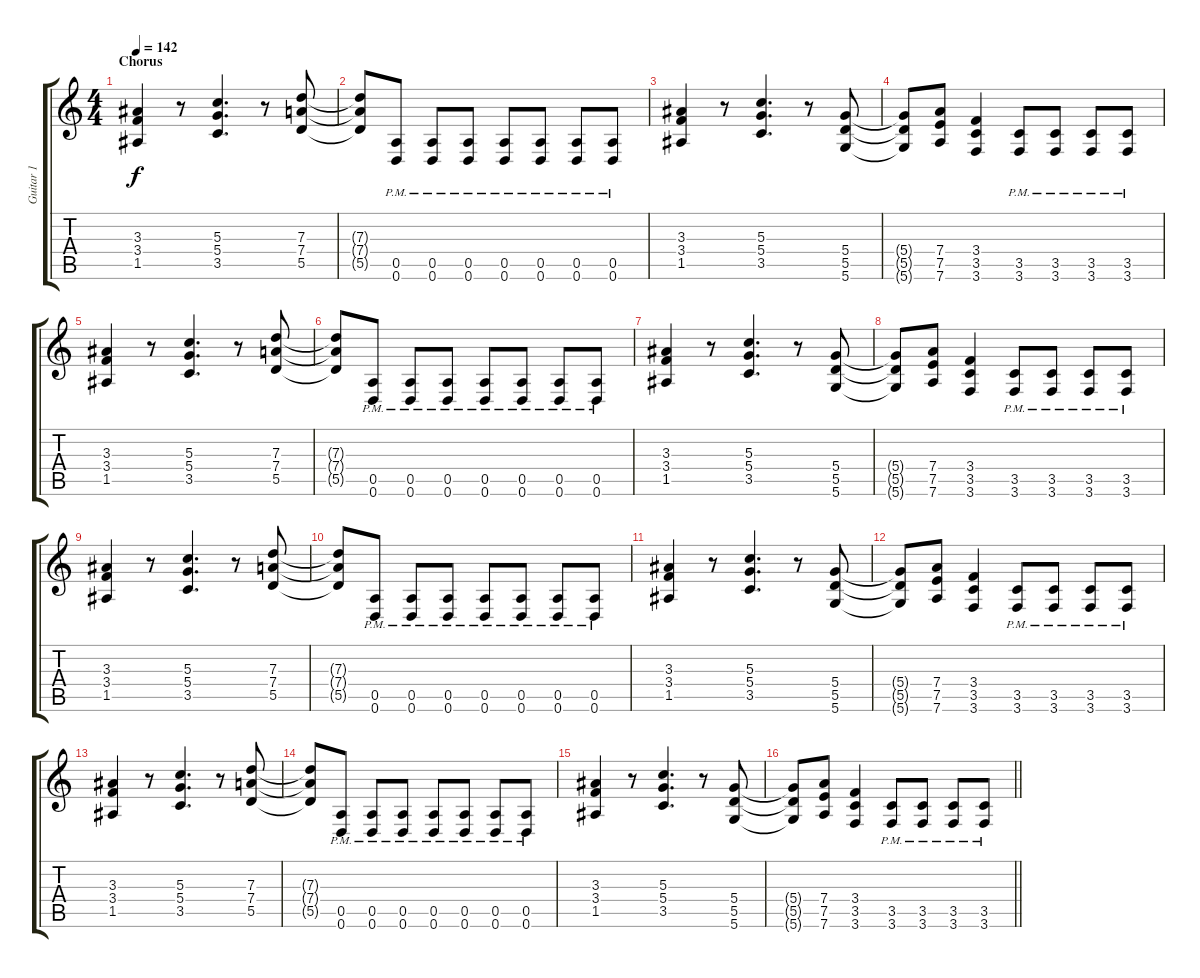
\track ("Guitar 1" "Guitar 1") {instrument distortionguitar}
\staff {score tabs}
\tuning (E4 B3 G3 D3 A2 D2) {hide}
\ts (4 4)
\section ("" "Chorus")
\tempo 147
\tempo 142
\clef g2
\ks c
(3.3 3.4 1.5).4{dy f} r.8 (5.3 5.4 3.5).4{d} r.8 (7.3 7.4 5.5).8 |
(7.3{t} 7.4{t} 5.5{t}).8 (0.5{pm} 0.6{pm}).8 (0.5{pm} 0.6{pm}).8 (0.5{pm} 0.6{pm}).8 (0.5{pm} 0.6{pm}).8 (0.5{pm} 0.6{pm}).8 (0.5{pm} 0.6{pm}).8 (0.5{pm} 0.6{pm}).8 |
(3.3 3.4 1.5).4 r.8 (5.3 5.4 3.5).4{d} r.8 (5.4 5.5 5.6).8 |
(5.4{t} 5.5{t} 5.6{t}).8 (7.4 7.5 7.6).8 (3.4 3.5 3.6).4 (3.5{pm} 3.6{pm}).8 (3.5{pm} 3.6{pm}).8 (3.5{pm} 3.6{pm}).8 (3.5{pm} 3.6{pm}).8 |
(3.3 3.4 1.5).4 r.8 (5.3 5.4 3.5).4{d} r.8 (7.3 7.4 5.5).8 |
(7.3{t} 7.4{t} 5.5{t}).8 (0.5{pm} 0.6{pm}).8 (0.5{pm} 0.6{pm}).8 (0.5{pm} 0.6{pm}).8 (0.5{pm} 0.6{pm}).8 (0.5{pm} 0.6{pm}).8 (0.5{pm} 0.6{pm}).8 (0.5{pm} 0.6{pm}).8 |
(3.3 3.4 1.5).4 r.8 (5.3 5.4 3.5).4{d} r.8 (5.4 5.5 5.6).8 |
(5.4{t} 5.5{t} 5.6{t}).8 (7.4 7.5 7.6).8 (3.4 3.5 3.6).4 (3.5{pm} 3.6{pm}).8 (3.5{pm} 3.6{pm}).8 (3.5{pm} 3.6{pm}).8 (3.5{pm} 3.6{pm}).8 |
(3.3 3.4 1.5).4 r.8 (5.3 5.4 3.5).4{d} r.8 (7.3 7.4 5.5).8 |
(7.3{t} 7.4{t} 5.5{t}).8 (0.5{pm} 0.6{pm}).8 (0.5{pm} 0.6{pm}).8 (0.5{pm} 0.6{pm}).8 (0.5{pm} 0.6{pm}).8 (0.5{pm} 0.6{pm}).8 (0.5{pm} 0.6{pm}).8 (0.5{pm} 0.6{pm}).8 |
(3.3 3.4 1.5).4 r.8 (5.3 5.4 3.5).4{d} r.8 (5.4 5.5 5.6).8 |
(5.4{t} 5.5{t} 5.6{t}).8 (7.4 7.5 7.6).8 (3.4 3.5 3.6).4 (3.5{pm} 3.6{pm}).8 (3.5{pm} 3.6{pm}).8 (3.5{pm} 3.6{pm}).8 (3.5{pm} 3.6{pm}).8 |
(3.3 3.4 1.5).4 r.8 (5.3 5.4 3.5).4{d} r.8 (7.3 7.4 5.5).8 |
(7.3{t} 7.4{t} 5.5{t}).8 (0.5{pm} 0.6{pm}).8 (0.5{pm} 0.6{pm}).8 (0.5{pm} 0.6{pm}).8 (0.5{pm} 0.6{pm}).8 (0.5{pm} 0.6{pm}).8 (0.5{pm} 0.6{pm}).8 (0.5{pm} 0.6{pm}).8 |
(3.3 3.4 1.5).4 r.8 (5.3 5.4 3.5).4{d} r.8 (5.4 5.5 5.6).8 |
\barLineRight lightlight
(5.4{t} 5.5{t} 5.6{t}).8 (7.4 7.5 7.6).8 (3.4 3.5 3.6).4 (3.5{pm} 3.6{pm}).8 (3.5{pm} 3.6{pm}).8 (3.5{pm} 3.6{pm}).8 (3.5{pm} 3.6{pm}).8
